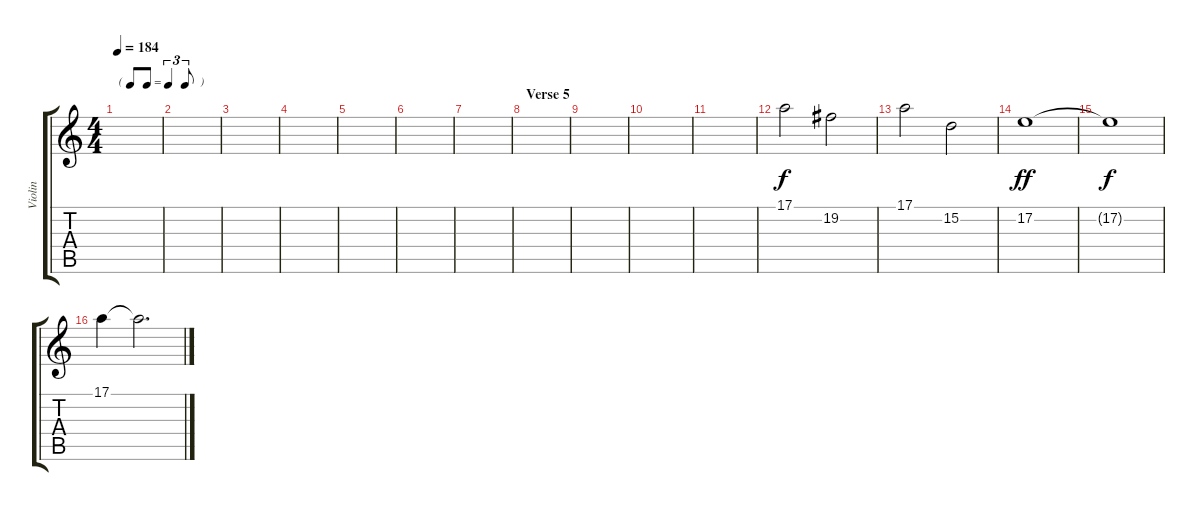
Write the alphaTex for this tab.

\track ("Violin" "Violin") {instrument violin}
\staff {score tabs}
\tuning (E4 B3 G3 D3 A2 E2) {hide}
\ts (4 4)
\tf triplet8th
\tempo 184
\clef g2
\ks c
|
|
|
|
|
|
|
\section ("" "Verse 5")
|
|
|
|
17.1.2{volume 7} 19.2.2 |
17.1.2 15.2.2 |
17.2.1{dy ff volume 0} |
17.2{t}.1{dy f} |
17.1.4{volume 4} 17.1{t}.2{d volume 7}
